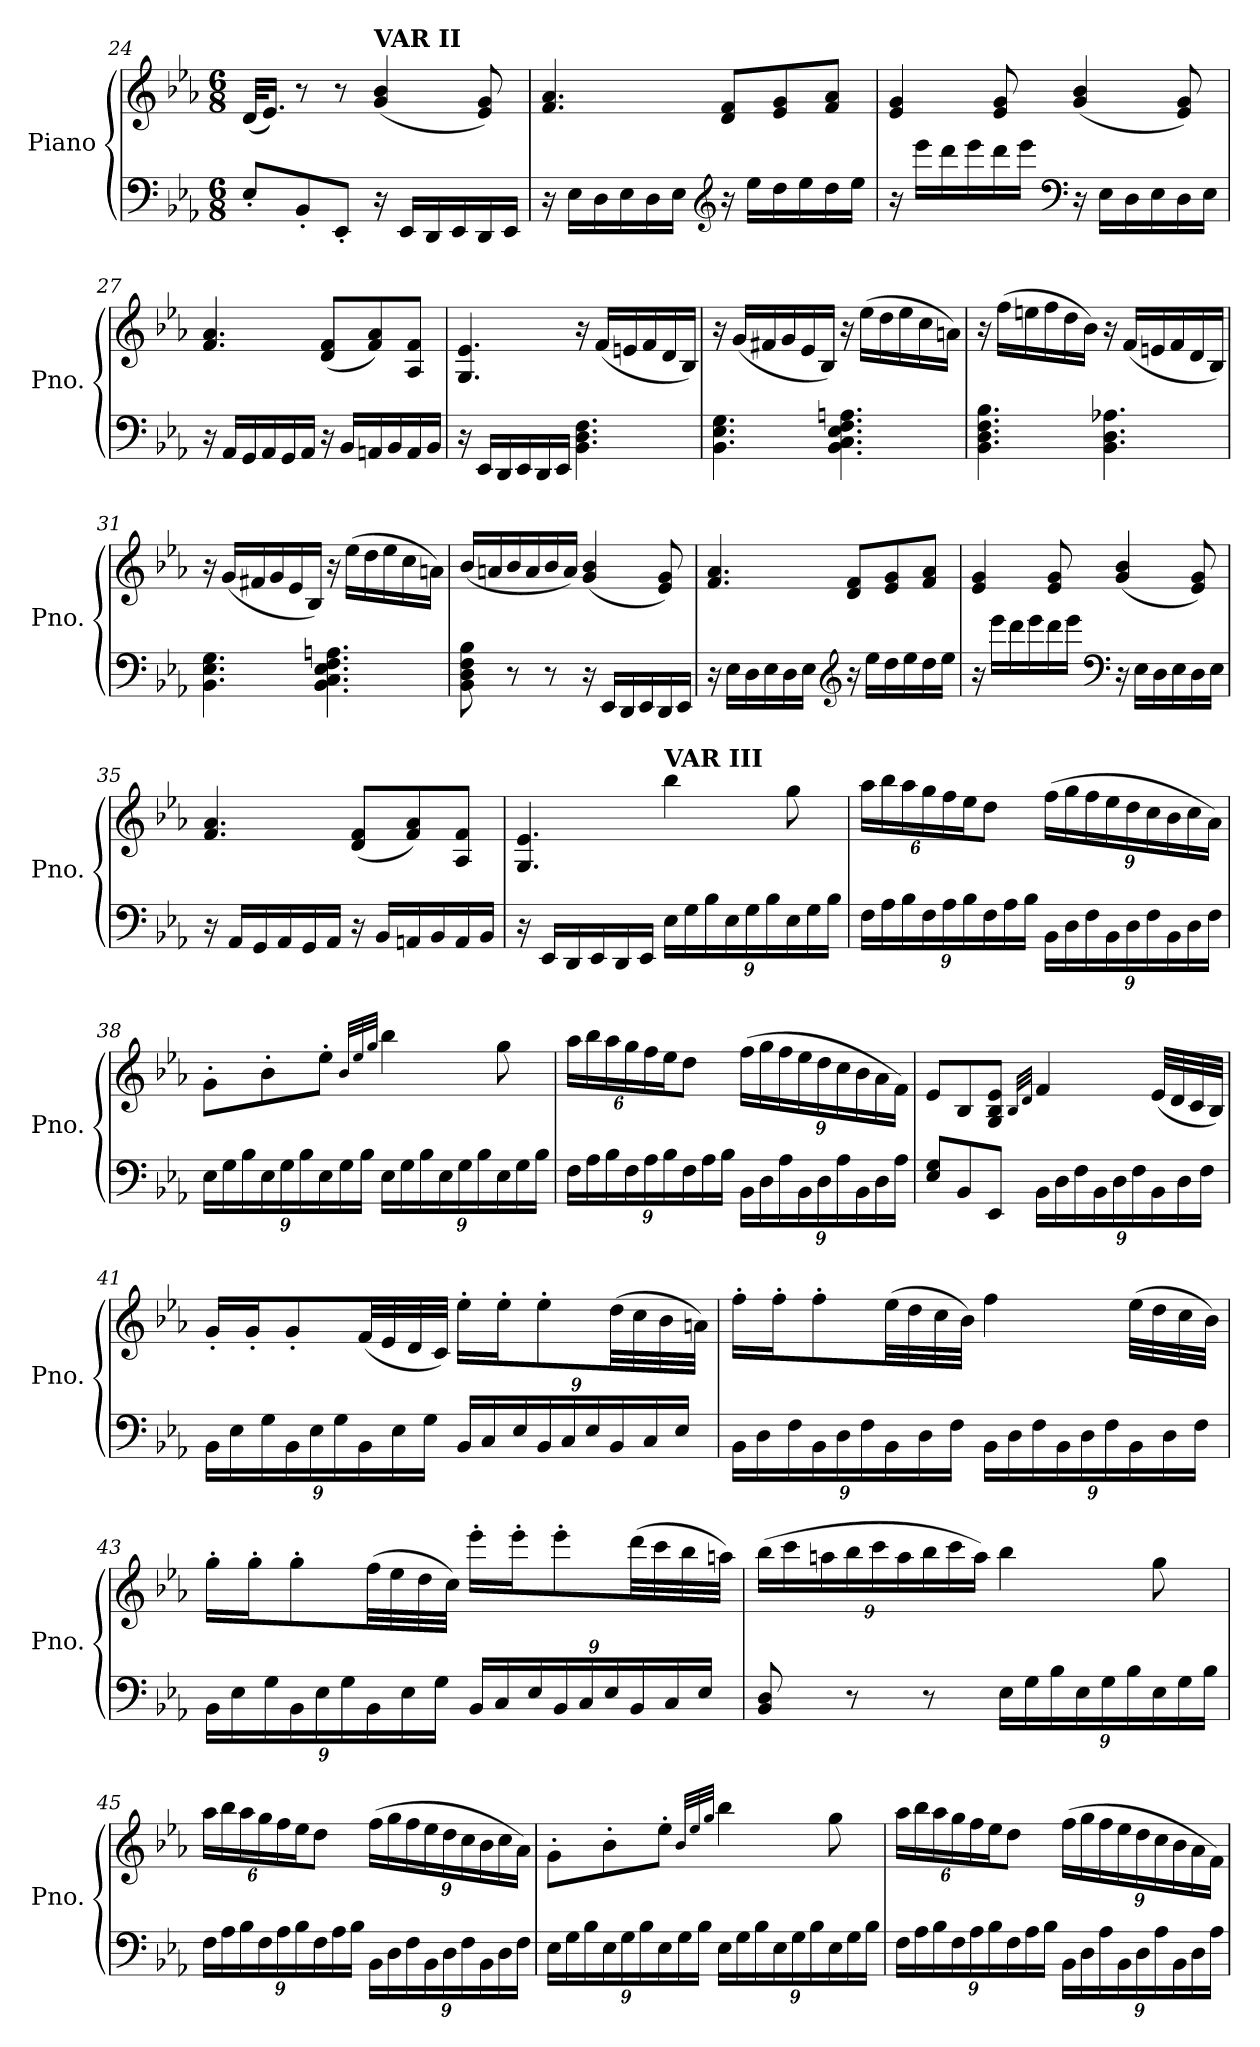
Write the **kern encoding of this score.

**kern	**kern
*part1	*part1
*staff2	*staff1
*I"Piano	*
*I'Pno.	*
!!LO:PB:g=z
*clefF4	*clefG2
*k[b-e-a-]	*k[b-e-a-]
*E-:	*E-:
*M6/8	*M6/8
=24	=24
8E-'/L	(<32d/KLL
.	16.e-/JJ)
8BB-'/	8r
8EE-'/J	8r
!	!LO:TX:a:B:t=VAR II
16r	(<4g/ 4b-/
16EE-/LL	.
16DD/	.
16EE-/	.
16DD/	8e-/ 8g/)
16EE-/JJ	.
=25	=25
16r	4.f/ 4.a-/
16E-\LL	.
16D\	.
16E-\	.
16D\	.
16E-\JJ	.
*clefG2	*
16r	8d/ 8f/L
16ee-\LL	.
16dd\	8e-/ 8g/
16ee-\	.
16dd\	8f/ 8a-/J
16ee-\JJ	.
=26	=26
16r	4e-/ 4g/
16eee-\LL	.
16ddd\	.
16eee-\	.
16ddd\	8e-/ 8g/
16eee-\JJ	.
*clefF4	*
16r	(<4g/ 4b-/
16E-\LL	.
16D\	.
16E-\	.
16D\	8e-/ 8g/)
16E-\JJ	.
!!LO:LB:g=z
=27	=27
16r	4.f/ 4.a-/
16AA-/LL	.
16GG/	.
16AA-/	.
16GG/	.
16AA-/JJ	.
16r	(<8d/ 8f/L
16BB-/LL	.
16AAn/	8f/ 8a-/)
16BB-/	.
16AA/	8A-/ 8f/J
16BB-/JJ	.
=28	=28
16r	4.G/ 4.e-/
16EE-/LL	.
16DD/	.
16EE-/	.
16DD/	.
16EE-/JJ	.
4.BB-\ 4.D\ 4.F\	16r
.	(<16f/LL
.	16en/
.	16f/
.	16d/
.	16B-/JJ)
=29	=29
4.BB-\ 4.E-\ 4.G\	16r
.	(<16g/LL
.	16f#X/
.	16g/
.	16e-/
.	16B-/JJ)
4.BB-\ 4.C\ 4.E-\ 4.F\ 4.An\	16r
.	(>16ee-\LL
.	16dd\
.	16ee-\
.	16cc\
.	16an\JJ)
!!LO:LB:g=z
=30	=30
4.BB-\ 4.D\ 4.F\ 4.B-\	16r
.	(>16ff\LL
.	16een\
.	16ff\
.	16dd\
.	16b-\JJ)
4.BB-\ 4.D\ 4.A-X\	16r
.	(<16f/LL
.	16en/
.	16f/
.	16d/
.	16B-/JJ)
=31	=31
4.BB-\ 4.E-\ 4.G\	16r
.	(<16g/LL
.	16f#X/
.	16g/
.	16e-/
.	16B-/JJ)
4.BB-\ 4.C\ 4.E-\ 4.F\ 4.An\	16r
.	(>16ee-\LL
.	16dd\
.	16ee-\
.	16cc\
.	16an\JJ)
=32	=32
8BB-\ 8D\ 8F\ 8B-\	(<16b-/LL
.	16an/
8r	16b-/
.	16a/
8r	16b-/
.	16a/JJ)
16r	(<4g/ 4b-/
16EE-/LL	.
16DD/	.
16EE-/	.
16DD/	8e-/ 8g/)
16EE-/JJ	.
!!LO:LB:g=z
=33	=33
16r	4.f/ 4.a-/
16E-\LL	.
16D\	.
16E-\	.
16D\	.
16E-\JJ	.
*clefG2	*
16r	8d/ 8f/L
16ee-\LL	.
16dd\	8e-/ 8g/
16ee-\	.
16dd\	8f/ 8a-/J
16ee-\JJ	.
=34	=34
16r	4e-/ 4g/
16eee-\LL	.
16ddd\	.
16eee-\	.
16ddd\	8e-/ 8g/
16eee-\JJ	.
*clefF4	*
16r	(<4g/ 4b-/
16E-\LL	.
16D\	.
16E-\	.
16D\	8e-/ 8g/)
16E-\JJ	.
=35	=35
16r	4.f/ 4.a-/
16AA-/LL	.
16GG/	.
16AA-/	.
16GG/	.
16AA-/JJ	.
16r	(<8d/ 8f/L
16BB-/LL	.
16AAn/	8f/ 8a-/)
16BB-/	.
16AA/	8A-/ 8f/J
16BB-/JJ	.
!!LO:LB:g=z
=36	=36
16r	4.G/ 4.e-/
16EE-/LL	.
16DD/	.
16EE-/	.
16DD/	.
16EE-/JJ	.
*Xbrackettup	*
!	!LO:TX:a:B:t=VAR III
24E-\LL	4bb-\
24G\	.
24B-\	.
24E-\	.
24G\	.
24B-\	.
24E-\	8gg\
24G\	.
24B-\JJ	.
=37	=37
*	*Xbrackettup
24F\LL	24aa-\LL
24A-\	24bb-\
24B-\	24aa-\
24F\	24gg\
24A-\	24ff\
24B-\	24ee-\J
24F\	8dd\J
24A-\	.
24B-\JJ	.
24BB-\LL	(>24ff\LL
24D\	24gg\
24F\	24ff\
24BB-\	24ee-\
24D\	24dd\
24F\	24cc\
24BB-\	24b-\
24D\	24cc\
24F\JJ	24a-\JJ)
!!LO:LB:g=z
=38	=38
24E-\LL	8g'\L
24G\	.
24B-\	.
24E-\	8b-'\
24G\	.
24B-\	.
24E-\	8ee-'\J
24G\	.
24B-\JJ	.
.	32qb-/LLL
.	32qee-/
.	32qgg/JJJ
24E-\LL	4bb-\
24G\	.
24B-\	.
24E-\	.
24G\	.
24B-\	.
24E-\	8gg\
24G\	.
24B-\JJ	.
=39	=39
24F\LL	24aa-\LL
24A-\	24bb-\
24B-\	24aa-\
24F\	24gg\
24A-\	24ff\
24B-\	24ee-\J
24F\	8dd\J
24A-\	.
24B-\JJ	.
24BB-\LL	(>24ff\LL
24D\	24gg\
24A-\	24ff\
24BB-\	24ee-\
24D\	24dd\
24A-\	24cc\
24BB-\	24b-\
24D\	24a-\
24A-\JJ	24f\JJ)
!!LO:PB:g=z
=40	=40
8E-/ 8G/L	8e-/L
8BB-/	8B-/
8EE-/J	8G/ 8B-/ 8e-/J
.	32qB-/LLL
.	32qd/JJJ
24BB-\LL	4f/
24D\	.
24F\	.
24BB-\	.
24D\	.
24F\	.
24BB-\	(<32e-/LLL
.	32d/
24D\	.
.	32c/
24F\JJ	.
.	32B-/JJJ)
=41	=41
24BB-\LL	16g'/LL
24E-\	.
.	16g'/J
24G\	.
24BB-\	8g'/
24E-\	.
24G\	.
24BB-\	(<32f/LL
.	32e-/
24E-\	.
.	32d/
24G\JJ	.
.	32c/JJJ)
24BB-/LL	16ee-'\LL
24C/	.
.	16ee-'\J
24E-/	.
24BB-/	8ee-'\
24C/	.
24E-/	.
24BB-/	(>32dd\LL
.	32cc\
24C/	.
.	32b-\
24E-/JJ	.
.	32an\JJJ)
!!LO:LB:g=z
=42	=42
24BB-\LL	16ff'\LL
24D\	.
.	16ff'\J
24F\	.
24BB-\	8ff'\
24D\	.
24F\	.
24BB-\	(>32ee-\LL
.	32dd\
24D\	.
.	32cc\
24F\JJ	.
.	32b-\JJJ)
24BB-\LL	4ff\
24D\	.
24F\	.
24BB-\	.
24D\	.
24F\	.
24BB-\	(>32ee-\LLL
.	32dd\
24D\	.
.	32cc\
24F\JJ	.
.	32b-\JJJ)
=43	=43
24BB-\LL	16gg'\LL
24E-\	.
.	16gg'\J
24G\	.
24BB-\	8gg'\
24E-\	.
24G\	.
24BB-\	(>32ff\LL
.	32ee-\
24E-\	.
.	32dd\
24G\JJ	.
.	32cc\JJJ)
24BB-/LL	16eee-'\LL
24C/	.
.	16eee-'\J
24E-/	.
24BB-/	8eee-'\
24C/	.
24E-/	.
24BB-/	(>32ddd\LL
.	32ccc\
24C/	.
.	32bb-\
24E-/JJ	.
.	32aan\JJJ)
!!LO:LB:g=z
=44	=44
8BB-/ 8D/	(>24bb-\LL
.	24ccc\
.	24aan\
8r	24bb-\
.	24ccc\
.	24aa\
8r	24bb-\
.	24ccc\
.	24aa\JJ)
24E-\LL	4bb-\
24G\	.
24B-\	.
24E-\	.
24G\	.
24B-\	.
24E-\	8gg\
24G\	.
24B-\JJ	.
=45	=45
24F\LL	24aa-\LL
24A-\	24bb-\
24B-\	24aa-\
24F\	24gg\
24A-\	24ff\
24B-\	24ee-\J
24F\	8dd\J
24A-\	.
24B-\JJ	.
24BB-\LL	(>24ff\LL
24D\	24gg\
24F\	24ff\
24BB-\	24ee-\
24D\	24dd\
24F\	24cc\
24BB-\	24b-\
24D\	24cc\
24F\JJ	24a-\JJ)
!!LO:LB:g=z
=46	=46
24E-\LL	8g'\L
24G\	.
24B-\	.
24E-\	8b-'\
24G\	.
24B-\	.
24E-\	8ee-'\J
24G\	.
24B-\JJ	.
.	32qb-/LLL
.	32qee-/
.	32qgg/JJJ
24E-\LL	4bb-\
24G\	.
24B-\	.
24E-\	.
24G\	.
24B-\	.
24E-\	8gg\
24G\	.
24B-\JJ	.
=47	=47
24F\LL	24aa-\LL
24A-\	24bb-\
24B-\	24aa-\
24F\	24gg\
24A-\	24ff\
24B-\	24ee-\J
24F\	8dd\J
24A-\	.
24B-\JJ	.
24BB-\LL	(>24ff\LL
24D\	24gg\
24A-\	24ff\
24BB-\	24ee-\
24D\	24dd\
24A-\	24cc\
24BB-\	24b-\
24D\	24a-\
24A-\JJ	24f\JJ)
=	=
*-	*-
